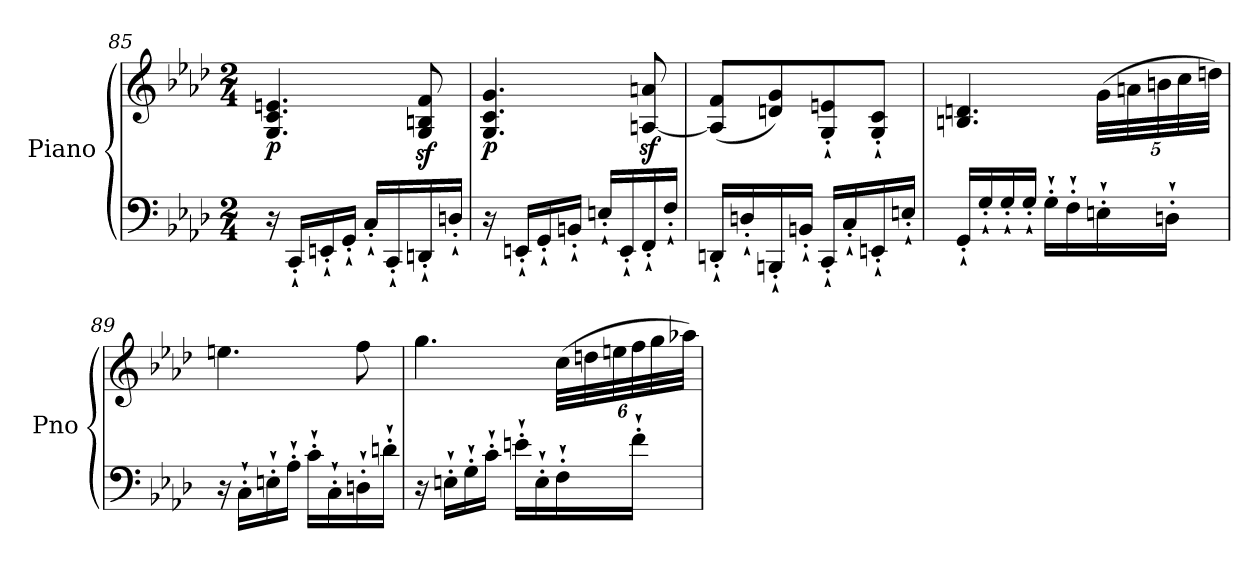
**kern	**kern	**dynam
*part1	*part1	*part1
*staff2	*staff1	*staff1/2
*I"Piano	*	*
*I'Pno	*	*
!!LO:PB:g=z
*clefF4	*clefG2	*
*k[b-e-a-d-]	*k[b-e-a-d-]	*
*M2/4	*M2/4	*
=85	=85	=85
!	!	!LO:DY:b
16r	4.G/ 4.c/ 4.en/	p
16CC`'/LL	.	.
16EEn`'/	.	.
16GG`'/JJ	.	.
16C`'/LL	.	.
16CC`'/	.	.
16DDn`'/	8G/z> 8Bn/z> 8f/z>	.
16Dn`'/JJ	.	.
=86	=86	=86
!	!	!LO:DY:b
16r	4.G/ 4.c/ 4.g/	p
16EEn`'/LL	.	.
16GG`'/	.	.
16BBn`'/JJ	.	.
16En`'/LL	.	.
16EE`'/	.	.
16FF`'/	[8An/z> 8an/z>	.
16F`'/JJ	.	.
=87	=87	=87
16DDn`'/LL	(8A/] 8f/L	.
16Dn`'/	.	.
16BBBn`'/	8dn/ 8g/)	.
16BBn`'/JJ	.	.
16CC`'/LL	8G/`' 8en/`'	.
16C`'/	.	.
16EEn`'/	8G/`' 8c/`'J	.
16En`'/JJ	.	.
=88	=88	=88
16GG`'/LL	4.Bn/ 4.dn/	.
16G`'/	.	.
16G`'/	.	.
16G`'/JJ	.	.
16G`'\LL	.	.
16F`'\	.	.
*	*Xbrackettup	*
16En`'\	(40g\LLL	.
.	40an\	.
.	40bn\	.
16Dn`'\JJ	.	.
.	40cc\	.
.	40ddn\JJJ)	.
!!LO:LB:g=z
=89	=89	=89
!	!	!LO:DY:b
16r	4.een\	other-dynamics
16C`'\LL	.	.
16En`'\	.	.
16A-`'\JJ	.	.
16c`'\LL	.	.
16C`'\	.	.
16Dn`'\	8ff\	.
16dn`'\JJ	.	.
=90	=90	=90
!	!	!LO:DY:b=2
16r	4.gg\	other-dynamics
16En`'\LL	.	.
16G`'\	.	.
16c`'\JJ	.	.
16en`'\LL	.	.
16E`'\	.	.
16F`'\	(48cc\LLL	.
.	48ddn\	.
.	48een\	.
16f`'\JJ	48ff\	.
.	48gg\	.
.	48aa-X\JJJ)	.
=	=	=
*-	*-	*-
